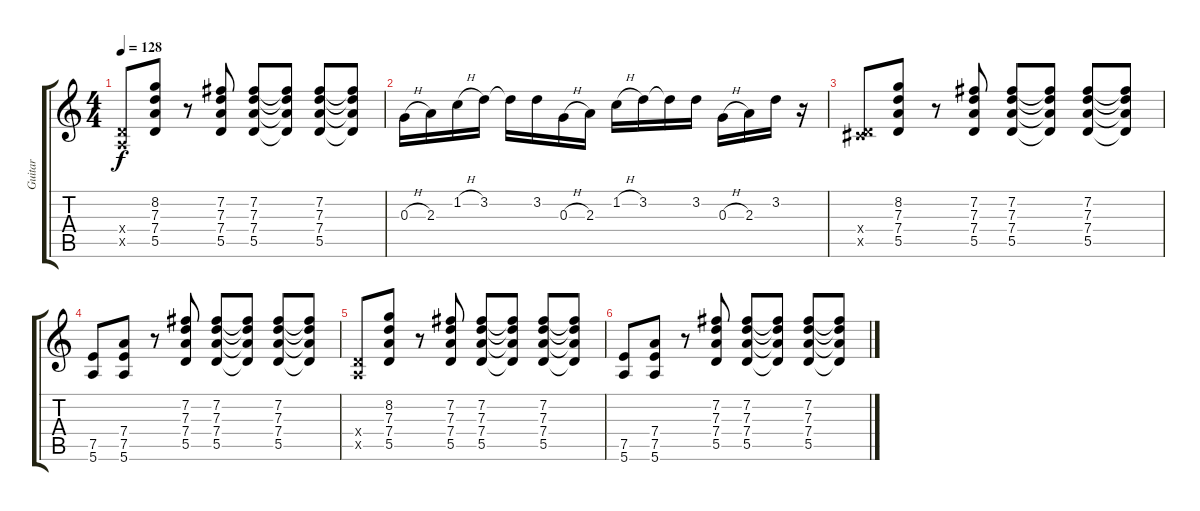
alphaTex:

\track ("Guitar" "Guitar") {instrument overdrivenguitar}
\staff {score tabs}
\tuning (E4 B3 G3 D3 A2 E2) {hide}
\ts (4 4)
\tempo 128
\clef g2
\ks c
(0.4{x} 0.5{x}).8{dy f} (8.2 7.3 7.4 5.5).8 r.8 (7.2 7.3 7.4 5.5).8 (7.2 7.3 7.4 5.5).8 (7.2{t} 7.3{t} 7.4{t} 5.5{t}).8 (7.2 7.3 7.4 5.5).8 (7.2{t} 7.3{t} 7.4{t} 5.5{t}).8 |
0.3{h}.16 2.3.16 1.2{h}.16 3.2.16 3.2{t}.16 3.2.16 0.3{h}.16 2.3.16 1.2{h}.16 3.2.16 3.2{t}.16 3.2.16 0.3{h}.16 2.3.16 3.2.16 r.16 |
(0.4{x} 4.5{x}).8{volume 2} (8.2 7.3 7.4 5.5).8 r.8 (7.2 7.3 7.4 5.5).8 (7.2 7.3 7.4 5.5).8 (7.2{t} 7.3{t} 7.4{t} 5.5{t}).8 (7.2 7.3 7.4 5.5).8 (7.2{t} 7.3{t} 7.4{t} 5.5{t}).8 |
(7.5 5.6).8 (7.4 7.5 5.6).8 r.8 (7.2 7.3 7.4 5.5).8 (7.2 7.3 7.4 5.5).8 (7.2{t} 7.3{t} 7.4{t} 5.5{t}).8 (7.2 7.3 7.4 5.5).8 (7.2{t} 7.3{t} 7.4{t} 5.5{t}).8 |
(0.4{x} 0.5{x}).8 (8.2 7.3 7.4 5.5).8 r.8 (7.2 7.3 7.4 5.5).8 (7.2 7.3 7.4 5.5).8 (7.2{t} 7.3{t} 7.4{t} 5.5{t}).8 (7.2 7.3 7.4 5.5).8 (7.2{t} 7.3{t} 7.4{t} 5.5{t}).8 |
(7.5 5.6).8 (7.4 7.5 5.6).8 r.8 (7.2 7.3 7.4 5.5).8 (7.2 7.3 7.4 5.5).8 (7.2{t} 7.3{t} 7.4{t} 5.5{t}).8 (7.2 7.3 7.4 5.5).8 (7.2{t} 7.3{t} 7.4{t} 5.5{t}).8
